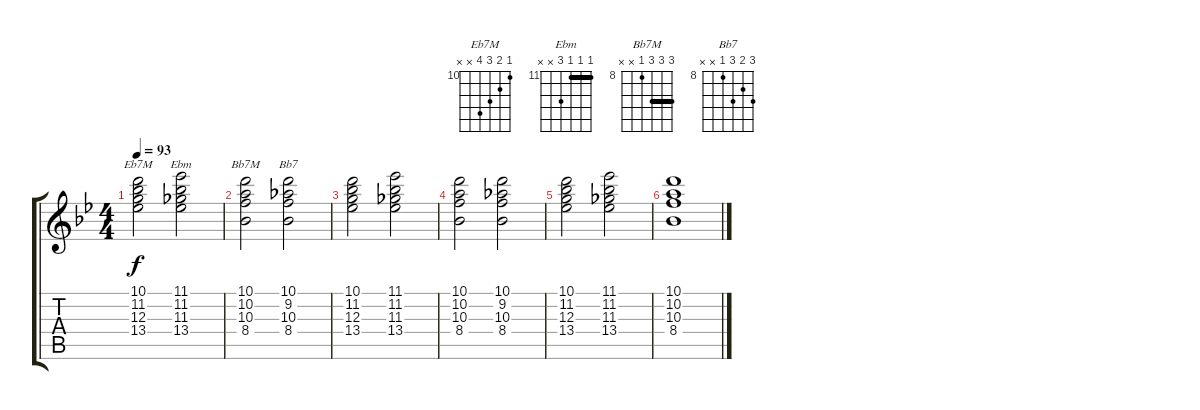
\track "" {instrument electricguitarclean}
\staff {score tabs}
\tuning (E4 B3 G3 D3 A2 E2) {hide}
\chord ("Eb7M" 10 11 12 13 x x) {firstfret 10}
\chord ("Ebm" 11 11 11 13 x x) {firstfret 11 barre 11}
\chord ("Bb7M" 10 10 10 8 x x) {firstfret 8 barre 10}
\chord ("Bb7" 10 9 10 8 x x) {firstfret 8}
\ts (4 4)
\tempo 93
\clef g2
\ks bb
(10.1 11.2 12.3 13.4).2{ch "Eb7M" dy f} (11.1 11.2 11.3 13.4).2{ch "Ebm"} |
(10.1 10.2 10.3 8.4).2{ch "Bb7M"} (10.1 9.2 10.3 8.4).2{ch "Bb7"} |
(10.1 11.2 12.3 13.4).2 (11.1 11.2 11.3 13.4).2 |
(10.1 10.2 10.3 8.4).2 (10.1 9.2 10.3 8.4).2 |
(10.1 11.2 12.3 13.4).2 (11.1 11.2 11.3 13.4).2 |
(10.1 10.2 10.3 8.4).1
